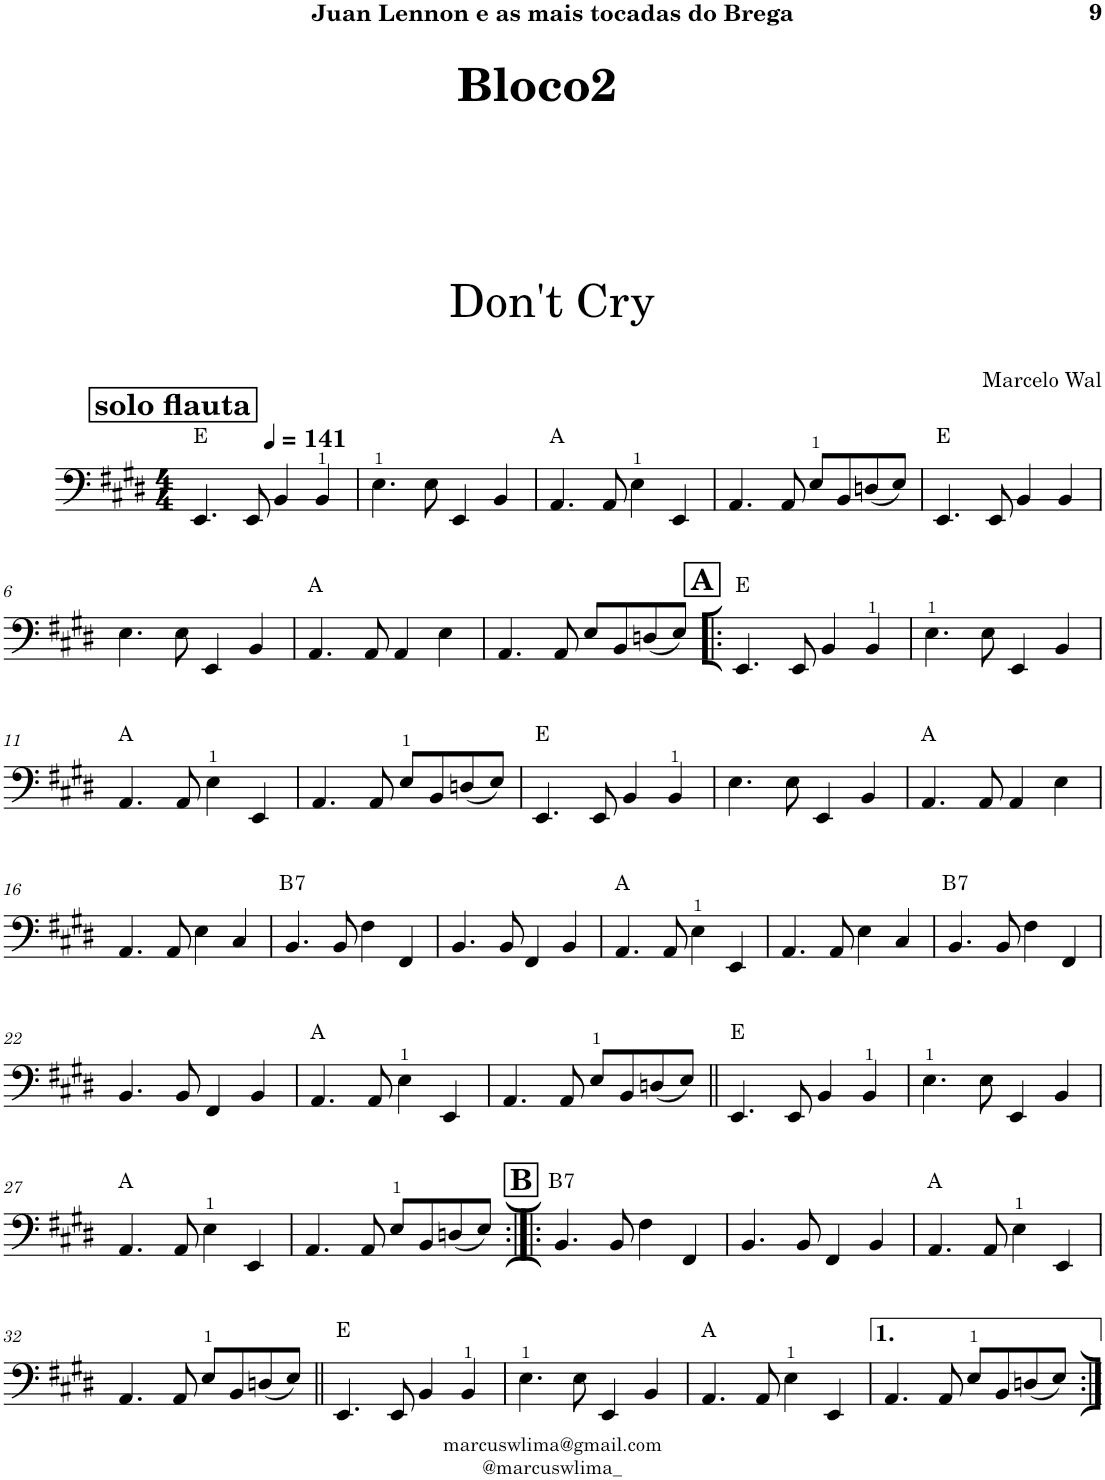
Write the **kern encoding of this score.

**kern	**harte
*part1	*part1
*staff1	*
*I"Electric Bass	*
*I'El. B.	*
!!LO:PB:g=z
*clefF4	*
*Trd7c12	*
*k[f#c#g#d#]	*
*M4/4	*
*MM141	*
!!LO:REH:place=s1:a:B:cj:fs=14:t=solo flauta
=1	=1
4.EE/	E:maj
8EE/	.
4BB/	.
4BB/	.
=2	=2
4.E\	.
8E\	.
4EE/	.
4BB/	.
=3	=3
4.AA/	A:maj
8AA/	.
4E\	.
4EE/	.
=4	=4
4.AA/	.
8AA/	.
8E/L	.
8BB/	.
(8Dn/	.
8E/J)	.
=5	=5
4.EE/	E:maj
8EE/	.
4BB/	.
4BB/	.
!!LO:LB:g=z
=6	=6
4.E\	.
8E\	.
4EE/	.
4BB/	.
=7	=7
4.AA/	A:maj
8AA/	.
4AA/	.
4E\	.
=8	=8
4.AA/	.
8AA/	.
8E/L	.
8BB/	.
(8Dn/	.
8E/J)	.
!!LO:REH:place=s1:a:B:cj:fs=14:t=A
=9!|:	=9!|:
4.EE/	E:maj
8EE/	.
4BB/	.
4BB/	.
=10	=10
4.E\	.
8E\	.
4EE/	.
4BB/	.
!!LO:LB:g=z
=11	=11
4.AA/	A:maj
8AA/	.
4E\	.
4EE/	.
=12	=12
4.AA/	.
8AA/	.
8E/L	.
8BB/	.
(8Dn/	.
8E/J)	.
=13	=13
4.EE/	E:maj
8EE/	.
4BB/	.
4BB/	.
=14	=14
4.E\	.
8E\	.
4EE/	.
4BB/	.
=15	=15
4.AA/	A:maj
8AA/	.
4AA/	.
4E\	.
!!LO:LB:g=z
=16	=16
4.AA/	.
8AA/	.
4E\	.
4C#/	.
=17	=17
!	!LO:H:kt=7
4.BB/	B:7
8BB/	.
4F#\	.
4FF#/	.
=18	=18
4.BB/	.
8BB/	.
4FF#/	.
4BB/	.
=19	=19
4.AA/	A:maj
8AA/	.
4E\	.
4EE/	.
=20	=20
4.AA/	.
8AA/	.
4E\	.
4C#/	.
=21	=21
!	!LO:H:kt=7
4.BB/	B:7
8BB/	.
4F#\	.
4FF#/	.
!!LO:LB:g=z
=22	=22
4.BB/	.
8BB/	.
4FF#/	.
4BB/	.
=23	=23
4.AA/	A:maj
8AA/	.
4E\	.
4EE/	.
=24	=24
4.AA/	.
8AA/	.
8E/L	.
8BB/	.
(8Dn/	.
8E/J)	.
=25||	=25||
4.EE/	E:maj
8EE/	.
4BB/	.
4BB/	.
=26	=26
4.E\	.
8E\	.
4EE/	.
4BB/	.
!!LO:LB:g=z
=27	=27
4.AA/	A:maj
8AA/	.
4E\	.
4EE/	.
=28	=28
4.AA/	.
8AA/	.
8E/L	.
8BB/	.
(8Dn/	.
8E/J)	.
!!LO:REH:place=s1:a:B:cj:fs=14:t=B
=29:|!|:	=29:|!|:
!	!LO:H:kt=7
4.BB/	B:7
8BB/	.
4F#\	.
4FF#/	.
=30	=30
4.BB/	.
8BB/	.
4FF#/	.
4BB/	.
=31	=31
4.AA/	A:maj
8AA/	.
4E\	.
4EE/	.
!!LO:LB:g=z
=32	=32
4.AA/	.
8AA/	.
8E/L	.
8BB/	.
(8Dn/	.
8E/J)	.
=33||	=33||
4.EE/	E:maj
8EE/	.
4BB/	.
4BB/	.
=34	=34
4.E\	.
8E\	.
4EE/	.
4BB/	.
=35	=35
4.AA/	A:maj
8AA/	.
4E\	.
4EE/	.
=36	=36
4.AA/	.
8AA/	.
8E/L	.
8BB/	.
(8Dn/	.
8E/J)	.
=:|!	=:|!
*-	*-
